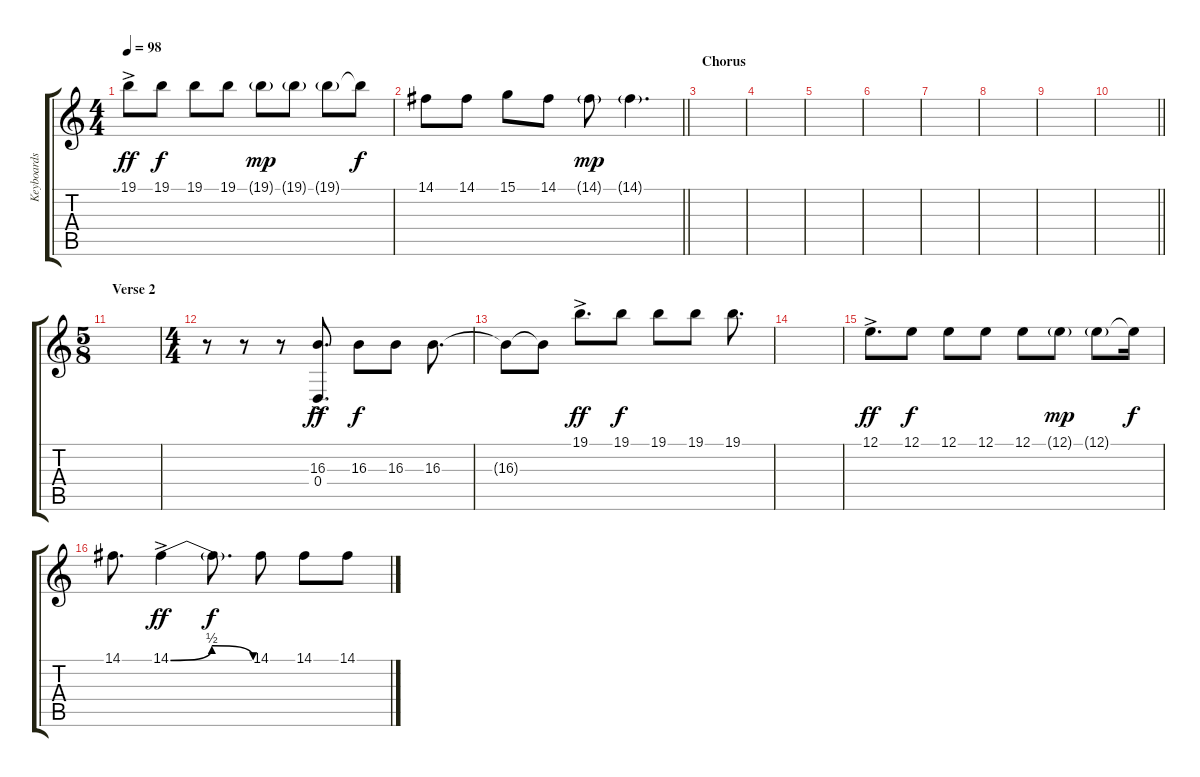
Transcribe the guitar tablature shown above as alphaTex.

\track ("Keyboards 2" "Keyboards ") {instrument pad5bowed}
\staff {score tabs}
\tuning (E4 B3 G3 D3 A2 E2) {hide}
\ts (4 4)
\tempo 98
\clef g2
\ks c
19.1{ac}.8{dy ff} 19.1.8{dy f} 19.1.8 19.1.8 19.1{g}.8{dy mp} 19.1{g}.8 19.1{g}.8 19.1{t}.8{dy f} |
\barLineRight lightlight
14.1.8 14.1.8 15.1.8 14.1.8 14.1{g}.8{dy mp} 14.1{g}.4{d} |
\section ("" "Chorus")
|
|
|
|
|
|
|
\barLineRight lightlight
|
\ts (5 8)
\section ("" "Verse 2")
|
\ts (4 4)
r.8 r.8 r.8 (16.3{ac} 0.4).8{d dy ff} 16.3.8{dy f} 16.3.8 16.3.8{d} |
16.3{t}.8 16.3{t}.8 19.1{ac}.8{d dy ff} 19.1.8{dy f} 19.1.8 19.1.8 19.1.8{d} |
|
12.1{ac}.8{d dy ff} 12.1.8{dy f} 12.1.8 12.1.8 12.1.8 12.1{g}.8{dy mp} 12.1{g}.8 12.1{t}.16{dy f} |
14.1.8{d} 14.1{be (bendrelease 0 0 19 2 30 2 60 0) ac}.4{dy ff} 14.1{t}.8{d dy f} 14.1.8 14.1.8 14.1.8
